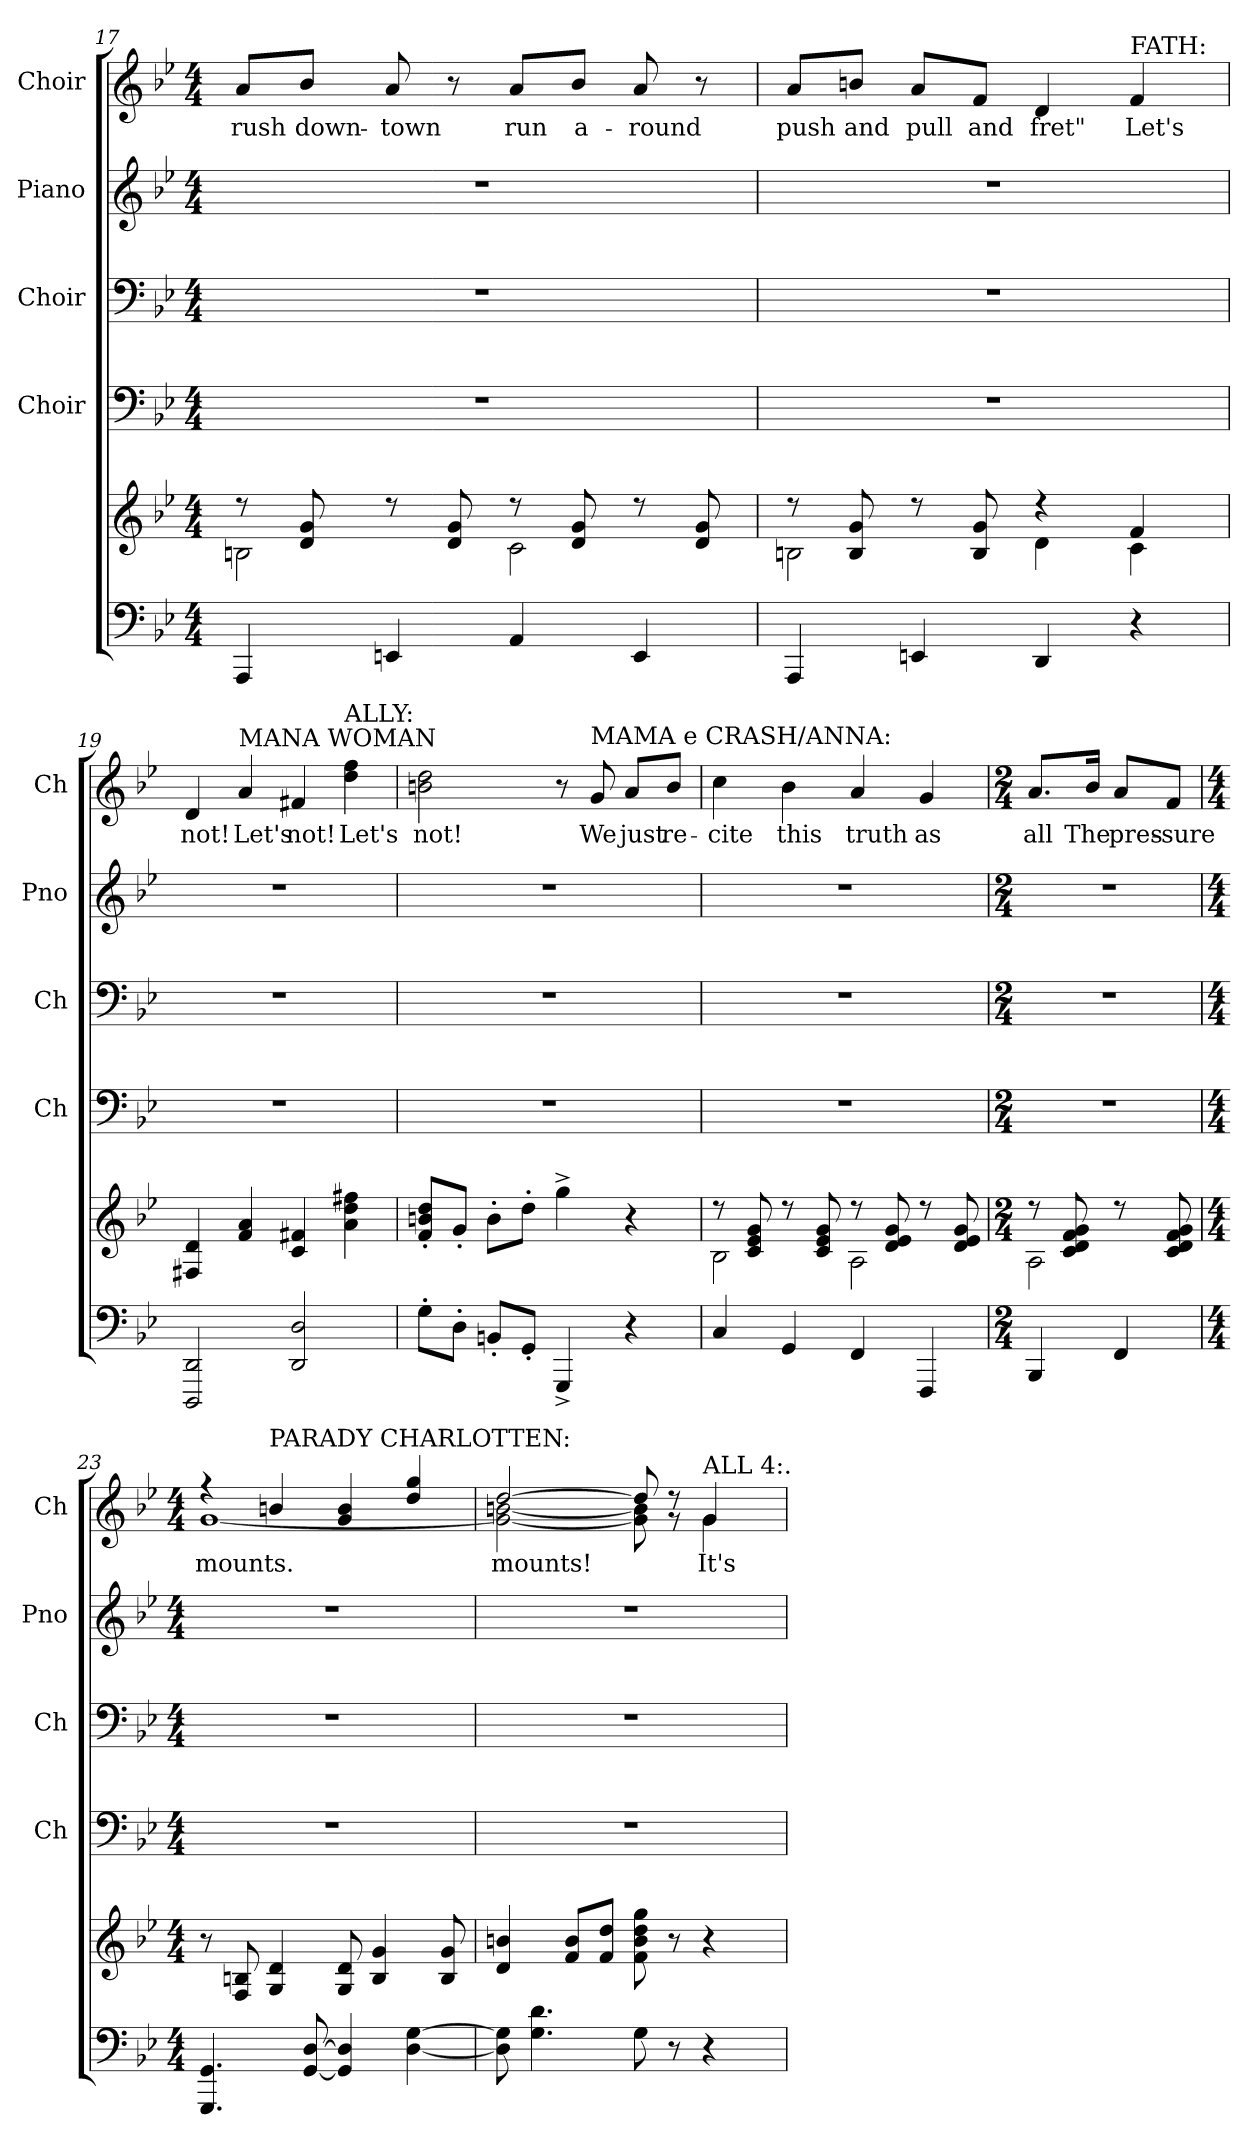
**kern	**kern	**kern	**kern	**kern	**kern	**text
*part5	*part5	*part4	*part3	*part2	*part1	*part1
*staff6	*staff5	*staff4	*staff3	*staff2	*staff1	*staff1
*	*	*I"Choir	*I"Choir	*I"Piano	*I"Choir	*
*	*	*I'Ch	*I'Ch	*I'Pno	*I'Ch	*
!!LO:PB:g=z
*clefF4	*clefG2	*clefF4	*clefF4	*clefG2	*clefG2	*
*k[b-e-]	*k[b-e-]	*k[b-e-]	*k[b-e-]	*k[b-e-]	*k[b-e-]	*
*M4/4	*M4/4	*M4/4	*M4/4	*M4/4	*M4/4	*
=17	=17	=17	=17	=17	=17	=17
*	*^	*	*	*	*	*
4AAA	8r	2Bn	1r	1r	1r	8aL	rush
.	8d 8g	.	.	.	.	8b-J	down-
4EEn	8r	.	.	.	.	8a	-town
.	8d 8g	.	.	.	.	8r	.
4AA	8r	2c	.	.	.	8aL	run
.	8d 8g	.	.	.	.	8b-J	a-
4EE	8r	.	.	.	.	8a	-round
.	8d 8g	.	.	.	.	8r	.
=18	=18	=18	=18	=18	=18	=18	=18
4AAA	8r	2Bn	1r	1r	1r	8aL	push
.	8B 8g	.	.	.	.	8bnJ	and
4EEn	8r	.	.	.	.	8aL	pull
.	8B 8g	.	.	.	.	8fJ	and
4DD	4r	4d	.	.	.	4d	fret"
!	!	!	!	!	!	!LO:TX:t=FATH&colon;	!
4r	4f	4c	.	.	.	4f	Let's
*	*v	*v	*	*	*	*	*
=19	=19	=19	=19	=19	=19	=19
2DDD 2DD	4F#X 4d	1r	1r	1r	4d	not!
!	!	!	!	!	!LO:TX:t=MANA WOMAN	!
.	4f 4a	.	.	.	4a	Let's
2DD 2D	4c 4f#X	.	.	.	4f#X	not!
!	!	!	!	!	!LO:TX:t=ALLY&colon;	!
.	4a 4dd 4ff#X	.	.	.	4dd 4ff	Let's
!!LO:LB:g=z
=20	=20	=20	=20	=20	=20	=20
8G'L	8f' 8bn' 8dd'L	1r	1r	1r	2bn 2dd	not!
8D'J	8g'J	.	.	.	.	.
8BBn'L	8b'L	.	.	.	.	.
8GG'J	8dd'J	.	.	.	.	.
4GGG^	4gg^	.	.	.	8r	.
!	!	!	!	!	!LO:TX:t=MAMA e CRASH/ANNA&colon;	!
.	.	.	.	.	8g	We
4r	4r	.	.	.	8aL	just
.	.	.	.	.	8bJ	re-
=21	=21	=21	=21	=21	=21	=21
*	*^	*	*	*	*	*
4C	8r	2B-	1r	1r	1r	4cc	-cite
.	8c 8e- 8g	.	.	.	.	.	.
4GG	8r	.	.	.	.	4b-	this
.	8c 8e- 8g	.	.	.	.	.	.
4FF	8r	2A	.	.	.	4a	truth
.	8d 8e- 8g	.	.	.	.	.	.
4FFF	8r	.	.	.	.	4g	as
.	8d 8e- 8g	.	.	.	.	.	.
=22	=22	=22	=22	=22	=22	=22	=22
*M2/4	*M2/4	*	*M2/4	*M2/4	*M2/4	*M2/4	*
4BBB-	8r	2A	2r	2r	2r	8.aL	all
.	8c 8d 8f 8g	.	.	.	.	.	.
.	.	.	.	.	.	16b-Jk	The
4FF	8r	.	.	.	.	8aL	pres-
.	8c 8d 8f 8g	.	.	.	.	8fJ	-sure
*	*v	*v	*	*	*	*	*
=23	=23	=23	=23	=23	=23	=23
*M4/4	*M4/4	*M4/4	*M4/4	*M4/4	*M4/4	*
*	*	*	*	*	*^	*
4.GGG 4.GG	8r	1r	1r	1r	4r	[1g	mounts.
.	8F 8Bn	.	.	.	.	.	.
!	!	!	!	!	!LO:TX:t=PARADY CHARLOTTEN&colon;	!	!
.	4G 4d	.	.	.	4bn	.	.
[8GG [8D	.	.	.	.	.	.	.
4GG] 4D]	8G 8d	.	.	.	4g 4b	.	.
.	4B 4g	.	.	.	.	.	.
[4D [4G	.	.	.	.	4dd 4gg	.	.
.	8B 8g	.	.	.	.	.	.
!!LO:LB:g=z	!!
=24	=24	=24	=24	=24	=24	=24	=24
8D] 8G]	4d 4bn	1r	1r	1r	[2dd	2g_ [2bn	mounts!
4.G 4.d	.	.	.	.	.	.	.
.	8f 8bL	.	.	.	.	.	.
.	8f 8ddJ	.	.	.	.	.	.
8G	8f 8b 8dd 8gg	.	.	.	8dd]	8g] 8b]	.
8r	8r	.	.	.	8r	8r	.
!	!	!	!	!	!LO:TX:t=ALL 4&colon;.	!	!
4r	4r	.	.	.	4g	4g	It's
*	*	*	*	*	*v	*v	*
=	=	=	=	=	=	=
*-	*-	*-	*-	*-	*-	*-
